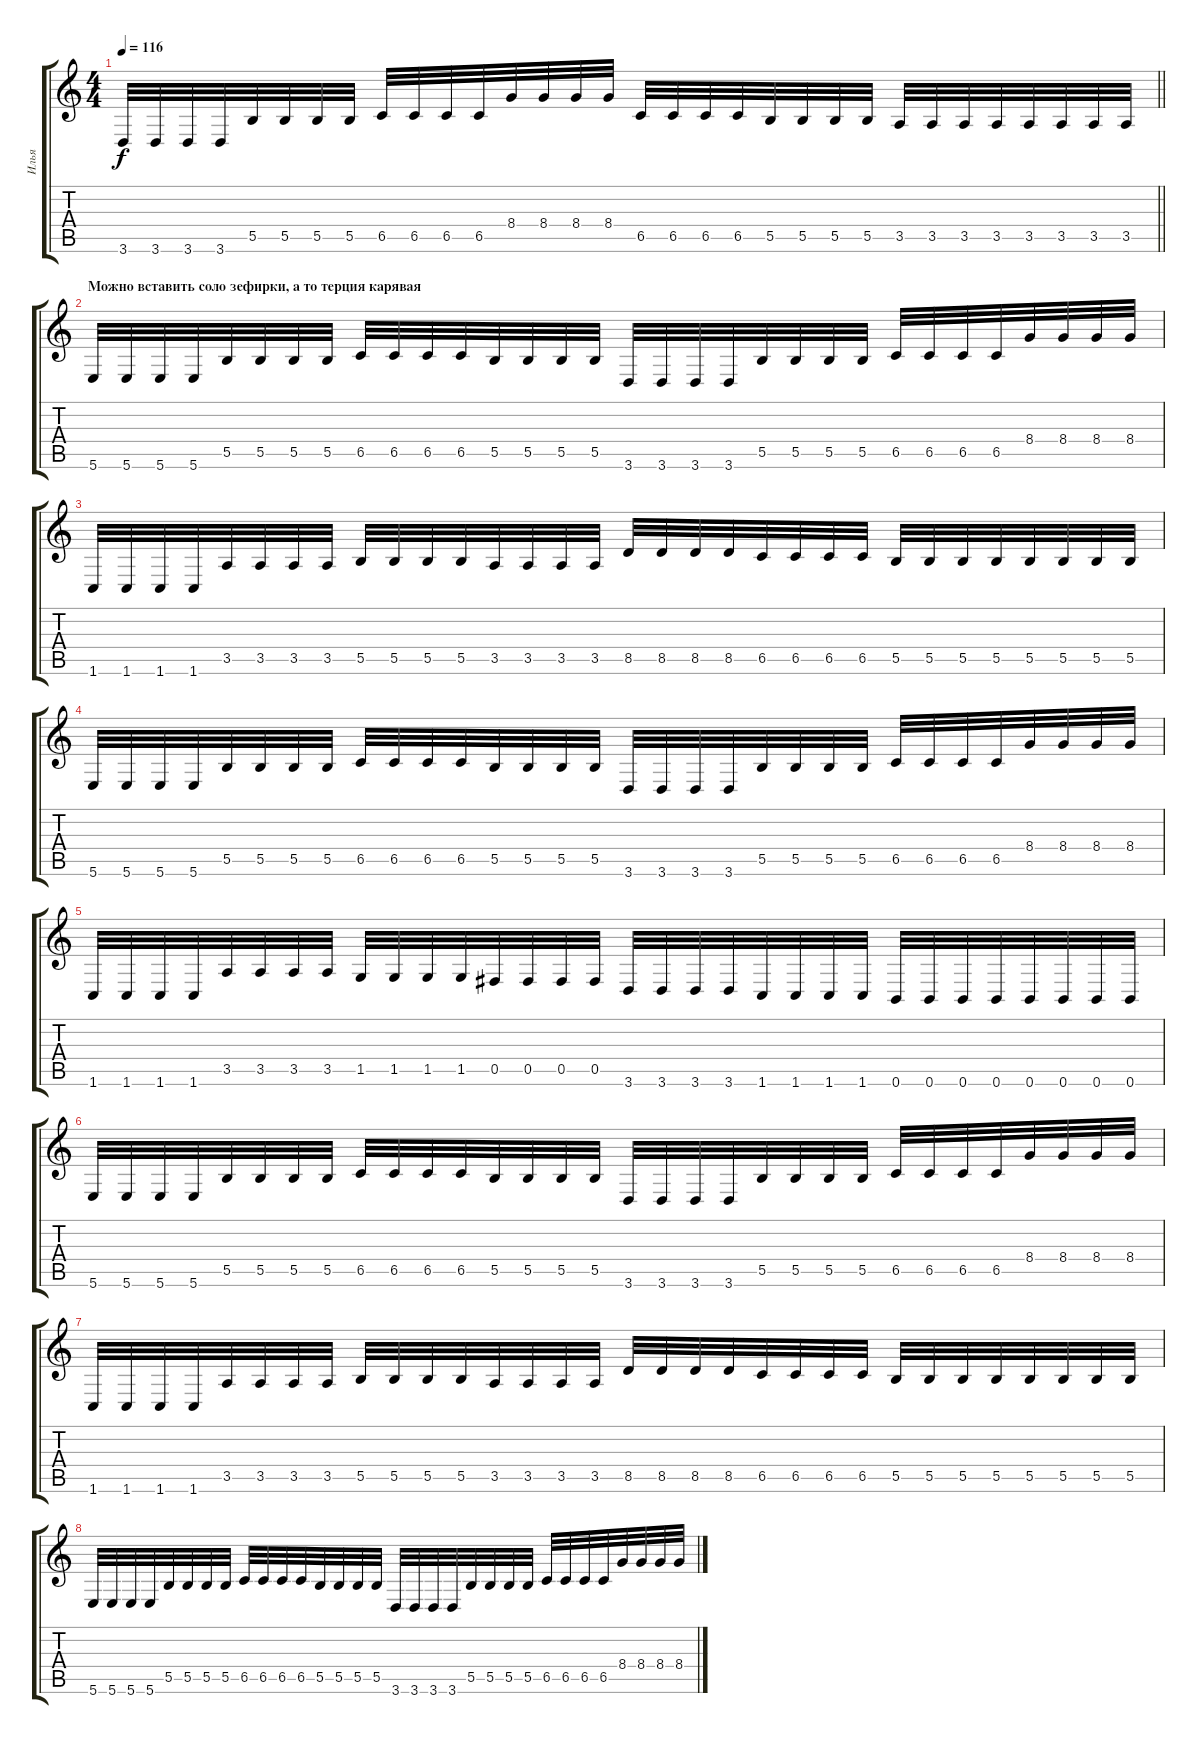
\track ("Илья" "Илья") {instrument distortionguitar}
\staff {score tabs}
\tuning (Db4 Ab3 E3 B2 Gb2 B1) {hide}
\ts (4 4)
\tempo 116
\clef g2
\barLineRight lightlight
\ks c
3.6.32{dy f} 3.6.32 3.6.32 3.6.32 5.5.32 5.5.32 5.5.32 5.5.32 6.5.32 6.5.32 6.5.32 6.5.32 8.4.32 8.4.32 8.4.32 8.4.32 6.5.32 6.5.32 6.5.32 6.5.32 5.5.32 5.5.32 5.5.32 5.5.32 3.5.32 3.5.32 3.5.32 3.5.32 3.5.32 3.5.32 3.5.32 3.5.32 |
\section ("" "Можно вставить соло зефирки, а то терция карявая")
5.6.32 5.6.32 5.6.32 5.6.32 5.5.32 5.5.32 5.5.32 5.5.32 6.5.32 6.5.32 6.5.32 6.5.32 5.5.32 5.5.32 5.5.32 5.5.32 3.6.32 3.6.32 3.6.32 3.6.32 5.5.32 5.5.32 5.5.32 5.5.32 6.5.32 6.5.32 6.5.32 6.5.32 8.4.32 8.4.32 8.4.32 8.4.32 |
1.6.32 1.6.32 1.6.32 1.6.32 3.5.32 3.5.32 3.5.32 3.5.32 5.5.32 5.5.32 5.5.32 5.5.32 3.5.32 3.5.32 3.5.32 3.5.32 8.5.32 8.5.32 8.5.32 8.5.32 6.5.32 6.5.32 6.5.32 6.5.32 5.5.32 5.5.32 5.5.32 5.5.32 5.5.32 5.5.32 5.5.32 5.5.32 |
5.6.32 5.6.32 5.6.32 5.6.32 5.5.32 5.5.32 5.5.32 5.5.32 6.5.32 6.5.32 6.5.32 6.5.32 5.5.32 5.5.32 5.5.32 5.5.32 3.6.32 3.6.32 3.6.32 3.6.32 5.5.32 5.5.32 5.5.32 5.5.32 6.5.32 6.5.32 6.5.32 6.5.32 8.4.32 8.4.32 8.4.32 8.4.32 |
1.6.32 1.6.32 1.6.32 1.6.32 3.5.32 3.5.32 3.5.32 3.5.32 1.5.32 1.5.32 1.5.32 1.5.32 0.5.32 0.5.32 0.5.32 0.5.32 3.6.32 3.6.32 3.6.32 3.6.32 1.6.32 1.6.32 1.6.32 1.6.32 0.6.32 0.6.32 0.6.32 0.6.32 0.6.32 0.6.32 0.6.32 0.6.32 |
5.6.32 5.6.32 5.6.32 5.6.32 5.5.32 5.5.32 5.5.32 5.5.32 6.5.32 6.5.32 6.5.32 6.5.32 5.5.32 5.5.32 5.5.32 5.5.32 3.6.32 3.6.32 3.6.32 3.6.32 5.5.32 5.5.32 5.5.32 5.5.32 6.5.32 6.5.32 6.5.32 6.5.32 8.4.32 8.4.32 8.4.32 8.4.32 |
1.6.32 1.6.32 1.6.32 1.6.32 3.5.32 3.5.32 3.5.32 3.5.32 5.5.32 5.5.32 5.5.32 5.5.32 3.5.32 3.5.32 3.5.32 3.5.32 8.5.32 8.5.32 8.5.32 8.5.32 6.5.32 6.5.32 6.5.32 6.5.32 5.5.32 5.5.32 5.5.32 5.5.32 5.5.32 5.5.32 5.5.32 5.5.32 |
5.6.32 5.6.32 5.6.32 5.6.32 5.5.32 5.5.32 5.5.32 5.5.32 6.5.32 6.5.32 6.5.32 6.5.32 5.5.32 5.5.32 5.5.32 5.5.32 3.6.32 3.6.32 3.6.32 3.6.32 5.5.32 5.5.32 5.5.32 5.5.32 6.5.32 6.5.32 6.5.32 6.5.32 8.4.32 8.4.32 8.4.32 8.4.32
